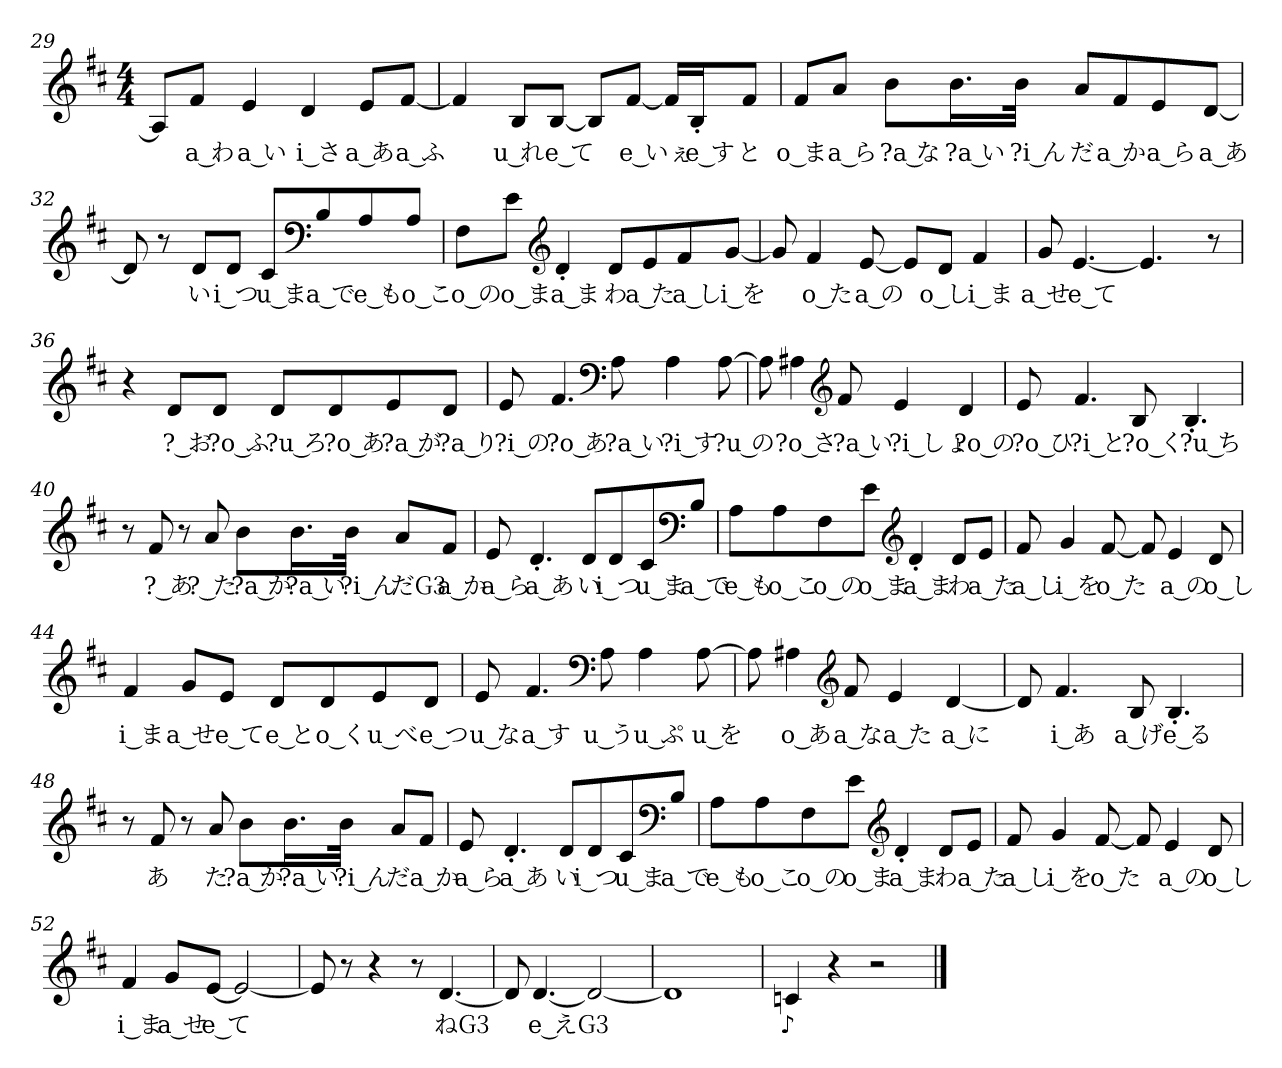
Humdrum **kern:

**kern	**text
*part1	*part1
*staff1	*staff1
*clefG2	*
*k[f#c#]	*
*M4/4	*
=29	=29
8A#L]	.
8f#J	a わ
4e	a い
4d	i さ
8eL	a あ
[8f#J	a ふ
=30	=30
4f#]	.
8BL	u れ
[8BJ	e て
8BL]	.
[8f#J	e いぇ
16f#LL]	.
16B'J	e す
8f#J	- と
=31	=31
8f#L	o ま
8aJ	a ら
8bL	?a な
16.bL	?a い
32bJJk	?i ん
8aL	- だ
8f#	a か
8e	a ら
[8dJ	a あ
=32	=32
8d]	.
8r	.
8dL	- い
8dJ	i つ
8c#L	u ま
*clefF4	*
8B	a で
8A	e も
8AJ	o こ
=33	=33
8F#L	o の
8eJ	o ま
*clefG2	*
4d'	a ま
8dL	- わ
8e	a た
8f#	a し
[8gJ	i を
=34	=34
8g]	.
4f#	o た
[8e	a の
8eL]	.
8dJ	o し
4f#	i ま
=35	=35
8g	a せ
[4.e	e て
4.e]	.
8r	.
=36	=36
4r	.
8dL	? お
8dJ	?o ふ
8dL	?u ろ
8d	?o あ
8e	?a が
8dJ	?a り
=37	=37
8e	?i の
4.f#	?o あ
*clefF4	*
8A	?a い
4A	?i す
[8A	?u の
=38	=38
8A]	.
4A#X	?o さ
*clefG2	*
8f#	?a い
4e	?i しょ
4d	?o の
=39	=39
8e	?o ひ
4.f#	?i と
8B	?o く
4.B'	?u ち
=40	=40
8r	.
8f#	? あ
8r	.
8a	? た
8bL	?a か
16.bL	?a い
32bJJk	?i ん
8aL	- だG3
8f#J	a か
=41	=41
8e	a ら
4.d'	a あ
8dL	- い
8d	i つ
8c#	u ま
*clefF4	*
8BJ	a で
=42	=42
8AL	e も
8A	o こ
8F#	o の
8eJ	o ま
*clefG2	*
4d'	a ま
8dL	- わ
8eJ	a た
=43	=43
8f#	a し
4g	i を
[8f#	o た
8f#]	.
4e	a の
8d	o し
=44	=44
4f#	i ま
8gL	a せ
8eJ	e て
8dL	e と
8d	o く
8e	u べ
8dJ	e つ
=45	=45
8e	u な
4.f#	a す
*clefF4	*
8A	u う
4A	u ぷ
[8A	u を
=46	=46
8A]	.
4A#X	o あ
*clefG2	*
8f#	a な
4e	a た
[4d	a に
=47	=47
8d]	.
4.f#	i あ
8B	a げ
4.B'	e る
=48	=48
8r	.
8f#	- あ
8r	.
8a	- た
8bL	?a か
16.bL	?a い
32bJJk	?i ん
8aL	- だ
8f#J	a か
=49	=49
8e	a ら
4.d'	a あ
8dL	- い
8d	i つ
8c#	u ま
*clefF4	*
8BJ	a で
=50	=50
8AL	e も
8A	o こ
8F#	o の
8eJ	o ま
*clefG2	*
4d'	a ま
8dL	- わ
8eJ	a た
=51	=51
8f#	a し
4g	i を
[8f#	o た
8f#]	.
4e	a の
8d	o し
=52	=52
4f#	i ま
8gL	a せ
[8eJ	e て
2e_	.
=53	=53
8e]	.
8r	.
4r	.
8r	.
[4.d	- ねG3
=54	=54
8d]	.
[4.d	e えG3
2d_	.
=55	=55
1d]	.
=56	=56
4cn	♪
4r	.
2r	.
==	==
*-	*-
